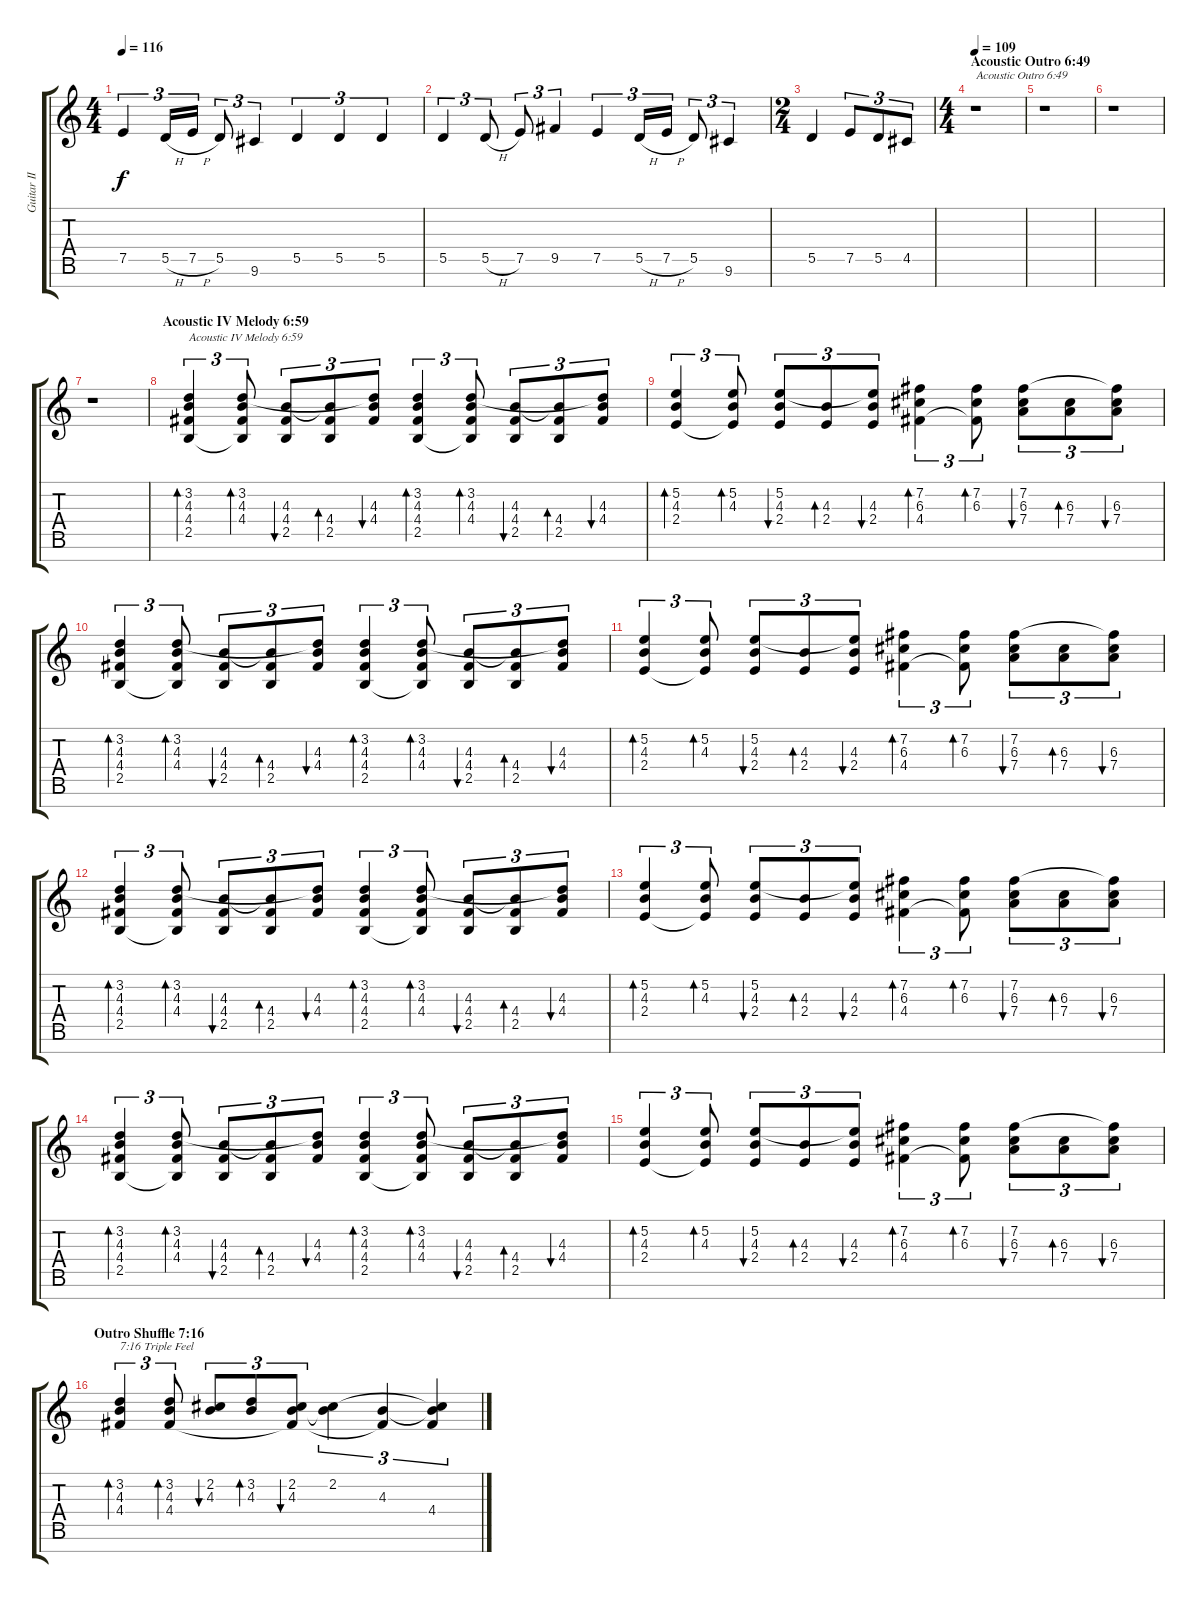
\track ("Guitar II" "Guitar II") {instrument distortionguitar}
\staff {score tabs}
\tuning (E4 B3 G3 D3 A2 E2 B1) {hide}
\ts (4 4)
\tempo 116
\clef g2
\ks c
7.5.4{tu (3 2) dy f} 5.5{h}.16{tu (3 2)} 7.5{h}.16{tu (3 2)} 5.5.8{tu (3 2)} 9.6.4{tu (3 2)} 5.5.4{tu (3 2)} 5.5.4{tu (3 2)} 5.5.4{tu (3 2)} |
5.5.4{tu (3 2)} 5.5{h}.8{tu (3 2)} 7.5.8{tu (3 2)} 9.5.4{tu (3 2)} 7.5.4{tu (3 2)} 5.5{h}.16{tu (3 2)} 7.5{h}.16{tu (3 2)} 5.5.8{tu (3 2)} 9.6.4{tu (3 2)} |
\ts (2 4)
5.5.4 7.5.8{tu (3 2)} 5.5.8{tu (3 2)} 4.5.8{tu (3 2)} |
\ts (4 4)
\section ("" "Acoustic Outro 6:49")
\tempo 109
r.1{txt "Acoustic Outro 6:49" volume 7 instrument acousticguitarnylon} |
r.1 |
r.1 |
r.1 |
\section ("" "Acoustic IV Melody 6:59")
(3.2 4.3 4.4 2.5).4{tu (3 2) bd 30 txt "Acoustic IV Melody 6:59"} (3.2 4.3 4.4 2.5{t}).8{tu (3 2) bd 30} (4.3 4.4 2.5).8{tu (3 2) bu 30} (4.3{t} 4.4 2.5).8{tu (3 2) bd 30} (3.2{t} 4.3 4.4).8{tu (3 2) bu 30} (3.2 4.3 4.4 2.5).4{tu (3 2) bd 30} (3.2 4.3 4.4 2.5{t}).8{tu (3 2) bd 30} (4.3 4.4 2.5).8{tu (3 2) bu 30} (4.3{t} 4.4 2.5).8{tu (3 2) bd 30} (3.2{t} 4.3 4.4).8{tu (3 2) bu 30} |
(5.2 4.3 2.4).4{tu (3 2) bd 30} (5.2 4.3 2.4{t}).8{tu (3 2) bd 30} (5.2 4.3 2.4).8{tu (3 2) bu 30} (4.3 2.4).8{tu (3 2) bd 30} (5.2{t} 4.3 2.4).8{tu (3 2) bu 30} (7.2 6.3 4.4).4{tu (3 2) bd 30} (7.2 6.3 4.4{t}).8{tu (3 2) bd 30} (7.2 6.3 7.4).8{tu (3 2) bu 30} (6.3 7.4).8{tu (3 2) bd 30} (7.2{t} 6.3 7.4).8{tu (3 2) bu 30} |
(3.2 4.3 4.4 2.5).4{tu (3 2) bd 30} (3.2 4.3 4.4 2.5{t}).8{tu (3 2) bd 30} (4.3 4.4 2.5).8{tu (3 2) bu 30} (4.3{t} 4.4 2.5).8{tu (3 2) bd 30} (3.2{t} 4.3 4.4).8{tu (3 2) bu 30} (3.2 4.3 4.4 2.5).4{tu (3 2) bd 30} (3.2 4.3 4.4 2.5{t}).8{tu (3 2) bd 30} (4.3 4.4 2.5).8{tu (3 2) bu 30} (4.3{t} 4.4 2.5).8{tu (3 2) bd 30} (3.2{t} 4.3 4.4).8{tu (3 2) bu 30} |
(5.2 4.3 2.4).4{tu (3 2) bd 30} (5.2 4.3 2.4{t}).8{tu (3 2) bd 30} (5.2 4.3 2.4).8{tu (3 2) bu 30} (4.3 2.4).8{tu (3 2) bd 30} (5.2{t} 4.3 2.4).8{tu (3 2) bu 30} (7.2 6.3 4.4).4{tu (3 2) bd 30} (7.2 6.3 4.4{t}).8{tu (3 2) bd 30} (7.2 6.3 7.4).8{tu (3 2) bu 30} (6.3 7.4).8{tu (3 2) bd 30} (7.2{t} 6.3 7.4).8{tu (3 2) bu 30} |
(3.2 4.3 4.4 2.5).4{tu (3 2) bd 30} (3.2 4.3 4.4 2.5{t}).8{tu (3 2) bd 30} (4.3 4.4 2.5).8{tu (3 2) bu 30} (4.3{t} 4.4 2.5).8{tu (3 2) bd 30} (3.2{t} 4.3 4.4).8{tu (3 2) bu 30} (3.2 4.3 4.4 2.5).4{tu (3 2) bd 30} (3.2 4.3 4.4 2.5{t}).8{tu (3 2) bd 30} (4.3 4.4 2.5).8{tu (3 2) bu 30} (4.3{t} 4.4 2.5).8{tu (3 2) bd 30} (3.2{t} 4.3 4.4).8{tu (3 2) bu 30} |
(5.2 4.3 2.4).4{tu (3 2) bd 30} (5.2 4.3 2.4{t}).8{tu (3 2) bd 30} (5.2 4.3 2.4).8{tu (3 2) bu 30} (4.3 2.4).8{tu (3 2) bd 30} (5.2{t} 4.3 2.4).8{tu (3 2) bu 30} (7.2 6.3 4.4).4{tu (3 2) bd 30} (7.2 6.3 4.4{t}).8{tu (3 2) bd 30} (7.2 6.3 7.4).8{tu (3 2) bu 30} (6.3 7.4).8{tu (3 2) bd 30} (7.2{t} 6.3 7.4).8{tu (3 2) bu 30} |
(3.2 4.3 4.4 2.5).4{tu (3 2) bd 30} (3.2 4.3 4.4 2.5{t}).8{tu (3 2) bd 30} (4.3 4.4 2.5).8{tu (3 2) bu 30} (4.3{t} 4.4 2.5).8{tu (3 2) bd 30} (3.2{t} 4.3 4.4).8{tu (3 2) bu 30} (3.2 4.3 4.4 2.5).4{tu (3 2) bd 30} (3.2 4.3 4.4 2.5{t}).8{tu (3 2) bd 30} (4.3 4.4 2.5).8{tu (3 2) bu 30} (4.3{t} 4.4 2.5).8{tu (3 2) bd 30} (3.2{t} 4.3 4.4).8{tu (3 2) bu 30} |
(5.2 4.3 2.4).4{tu (3 2) bd 30} (5.2 4.3 2.4{t}).8{tu (3 2) bd 30} (5.2 4.3 2.4).8{tu (3 2) bu 30} (4.3 2.4).8{tu (3 2) bd 30} (5.2{t} 4.3 2.4).8{tu (3 2) bu 30} (7.2 6.3 4.4).4{tu (3 2) bd 30} (7.2 6.3 4.4{t}).8{tu (3 2) bd 30} (7.2 6.3 7.4).8{tu (3 2) bu 30} (6.3 7.4).8{tu (3 2) bd 30} (7.2{t} 6.3 7.4).8{tu (3 2) bu 30} |
\section ("" "Outro Shuffle 7:16")
(3.2 4.3 4.4).4{tu (3 2) bd 30 txt "7:16 Triple Feel" volume 10} (3.2 4.3 4.4).8{tu (3 2) bd 30} (2.2 4.3).8{tu (3 2) bu 30} (3.2 4.3).8{tu (3 2) bd 30} (2.2 4.3 4.4{t}).8{tu (3 2) bu 30} (2.2 4.3{t}).4{tu (3 2)} (4.3 4.4{t}).4{tu (3 2)} (2.2{t} 4.3{t} 4.4).4{tu (3 2)}
